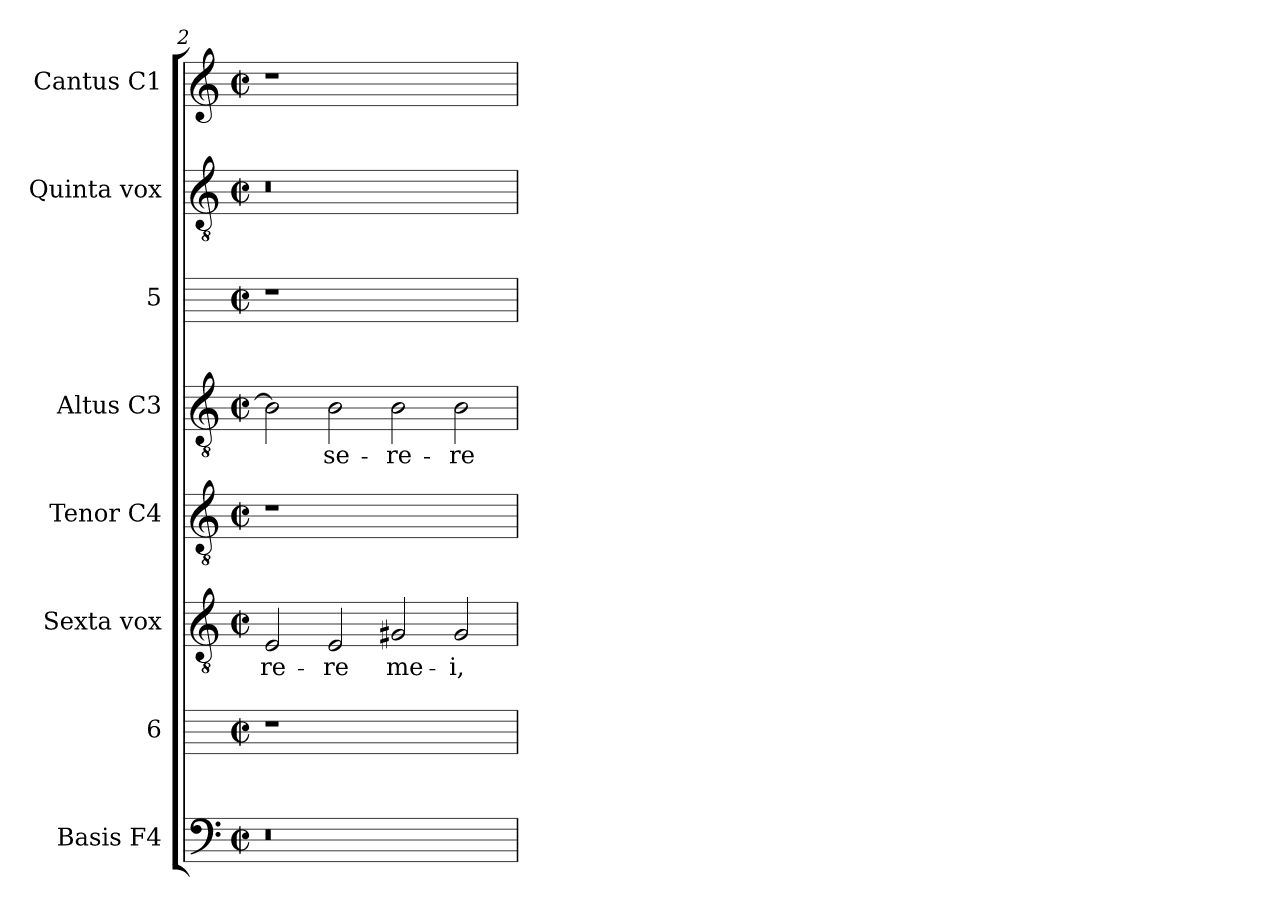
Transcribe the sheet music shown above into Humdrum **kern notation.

**kern	**kern	**kern	**text	**kern	**kern	**text	**kern	**kern	**kern
*part8	*part7	*part6	*part6	*part5	*part4	*part4	*part3	*part2	*part1
*staff8	*staff7	*staff6	*staff6	*staff5	*staff4	*staff4	*staff3	*staff2	*staff1
*I"Basis  F4	*I"6	*I"Sexta  vox	*	*I"Tenor  C4	*I"Altus  C3	*	*I"5	*I"Quinta  vox	*I"Cantus  C1
*I'B	*	*	*	*I'T	*I'A	*	*	*	*I'C
*clefF4	*	*clefGv2	*	*clefGv2	*clefGv2	*	*	*clefGv2	*clefG2
*k[]	*k[]	*k[]	*	*k[]	*k[]	*	*k[]	*k[]	*k[]
*C:	*C:	*C:	*	*C:	*C:	*	*C:	*C:	*C:
*M2/2	*M2/2	*M2/2	*	*M2/2	*M2/2	*	*M2/2	*M2/2	*M2/2
*met(c|)	*met(c|)	*met(c|)	*	*met(c|)	*met(c|)	*	*met(c|)	*met(c|)	*met(c|)
=2	=2	=2	=2	=2	=2	=2	=2	=2	=2
!	!	!	!LO:LY:b:cj	!	!	!LO:LY:b:cj	!	!	!
0r	1r	2E/	-re-	1r	2B\]	--	1r	0r	1r
!	!	!	!LO:LY:b:cj	!	!	!LO:LY:b:cj	!	!	!
.	.	2E/	-re	.	2B\	-se-	.	.	.
!	!	!	!LO:LY:b:cj	!	!	!LO:LY:b:cj	!	!	!
.	1ryy	2G#X/	me-	1ryy	2B\	-re-	1ryy	.	1ryy
!	!	!	!LO:LY:b:cj	!	!	!LO:LY:b:cj	!	!	!
.	.	2G#/	-i,	.	2B\	-re	.	.	.
=	=	=	=	=	=	=	=	=	=
*-	*-	*-	*-	*-	*-	*-	*-	*-	*-
